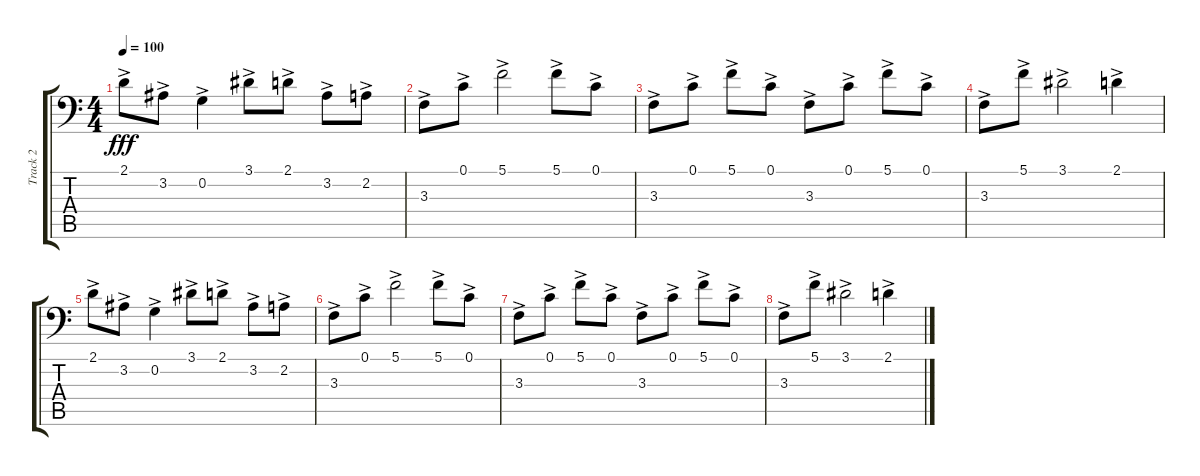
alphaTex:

\track ("Track 2" "Track 2") {instrument slapbass1}
\staff {score tabs}
\tuning (C3 G2 D2 A1 E1 B0) {hide}
\ts (4 4)
\tempo 100
\clef f4
\ks c
2.1{ac}.8{dy fff} 3.2{ac}.8 0.2{ac}.4 3.1{ac}.8 2.1{ac}.8 3.2{ac}.8 2.2{ac}.8 |
3.3{ac}.8 0.1{ac}.8 5.1{ac}.2 5.1{ac}.8 0.1{ac}.8 |
3.3{ac}.8 0.1{ac}.8 5.1{ac}.8 0.1{ac}.8 3.3{ac}.8 0.1{ac}.8 5.1{ac}.8 0.1{ac}.8 |
3.3{ac}.8 5.1{ac}.8 3.1{ac}.2 2.1{ac}.4 |
2.1{ac}.8 3.2{ac}.8 0.2{ac}.4 3.1{ac}.8 2.1{ac}.8 3.2{ac}.8 2.2{ac}.8 |
3.3{ac}.8 0.1{ac}.8 5.1{ac}.2 5.1{ac}.8 0.1{ac}.8 |
3.3{ac}.8 0.1{ac}.8 5.1{ac}.8 0.1{ac}.8 3.3{ac}.8 0.1{ac}.8 5.1{ac}.8 0.1{ac}.8 |
3.3{ac}.8 5.1{ac}.8 3.1{ac}.2 2.1{ac}.4
